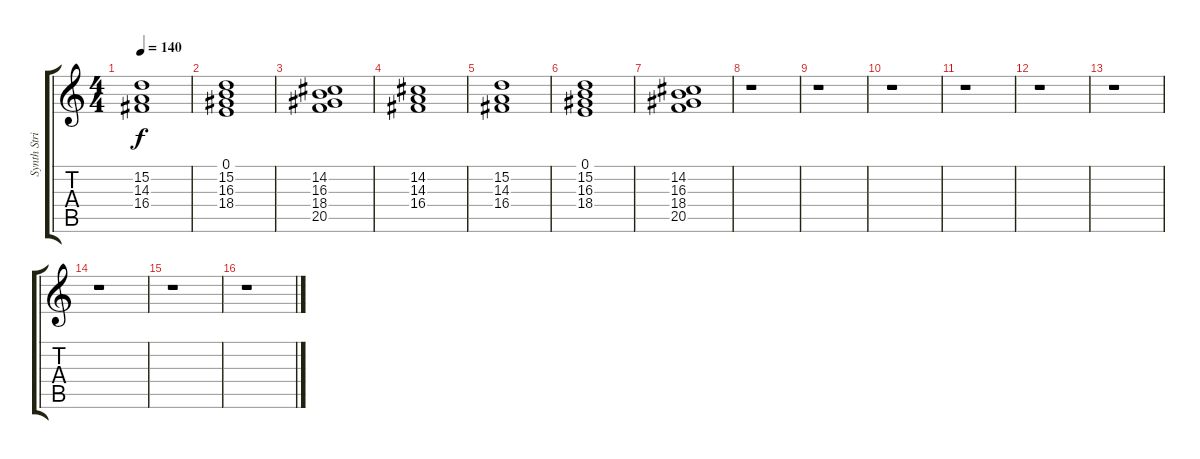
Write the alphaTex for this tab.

\track ("Synth Strings" "Synth Stri") {instrument synthstrings1}
\staff {score tabs}
\tuning (E4 B3 G3 D3 A2 E2) {hide}
\ts (4 4)
\tempo 140
\clef g2
\ks c
(15.2 14.3 16.4).1{dy f} |
(0.1 15.2 16.3 18.4).1 |
(14.2 16.3 18.4 20.5).1 |
(14.2 14.3 16.4).1 |
(15.2 14.3 16.4).1 |
(0.1 15.2 16.3 18.4).1 |
(14.2 16.3 18.4 20.5).1 |
r.1 |
r.1 |
r.1 |
r.1 |
r.1 |
r.1 |
r.1 |
r.1 |
r.1
